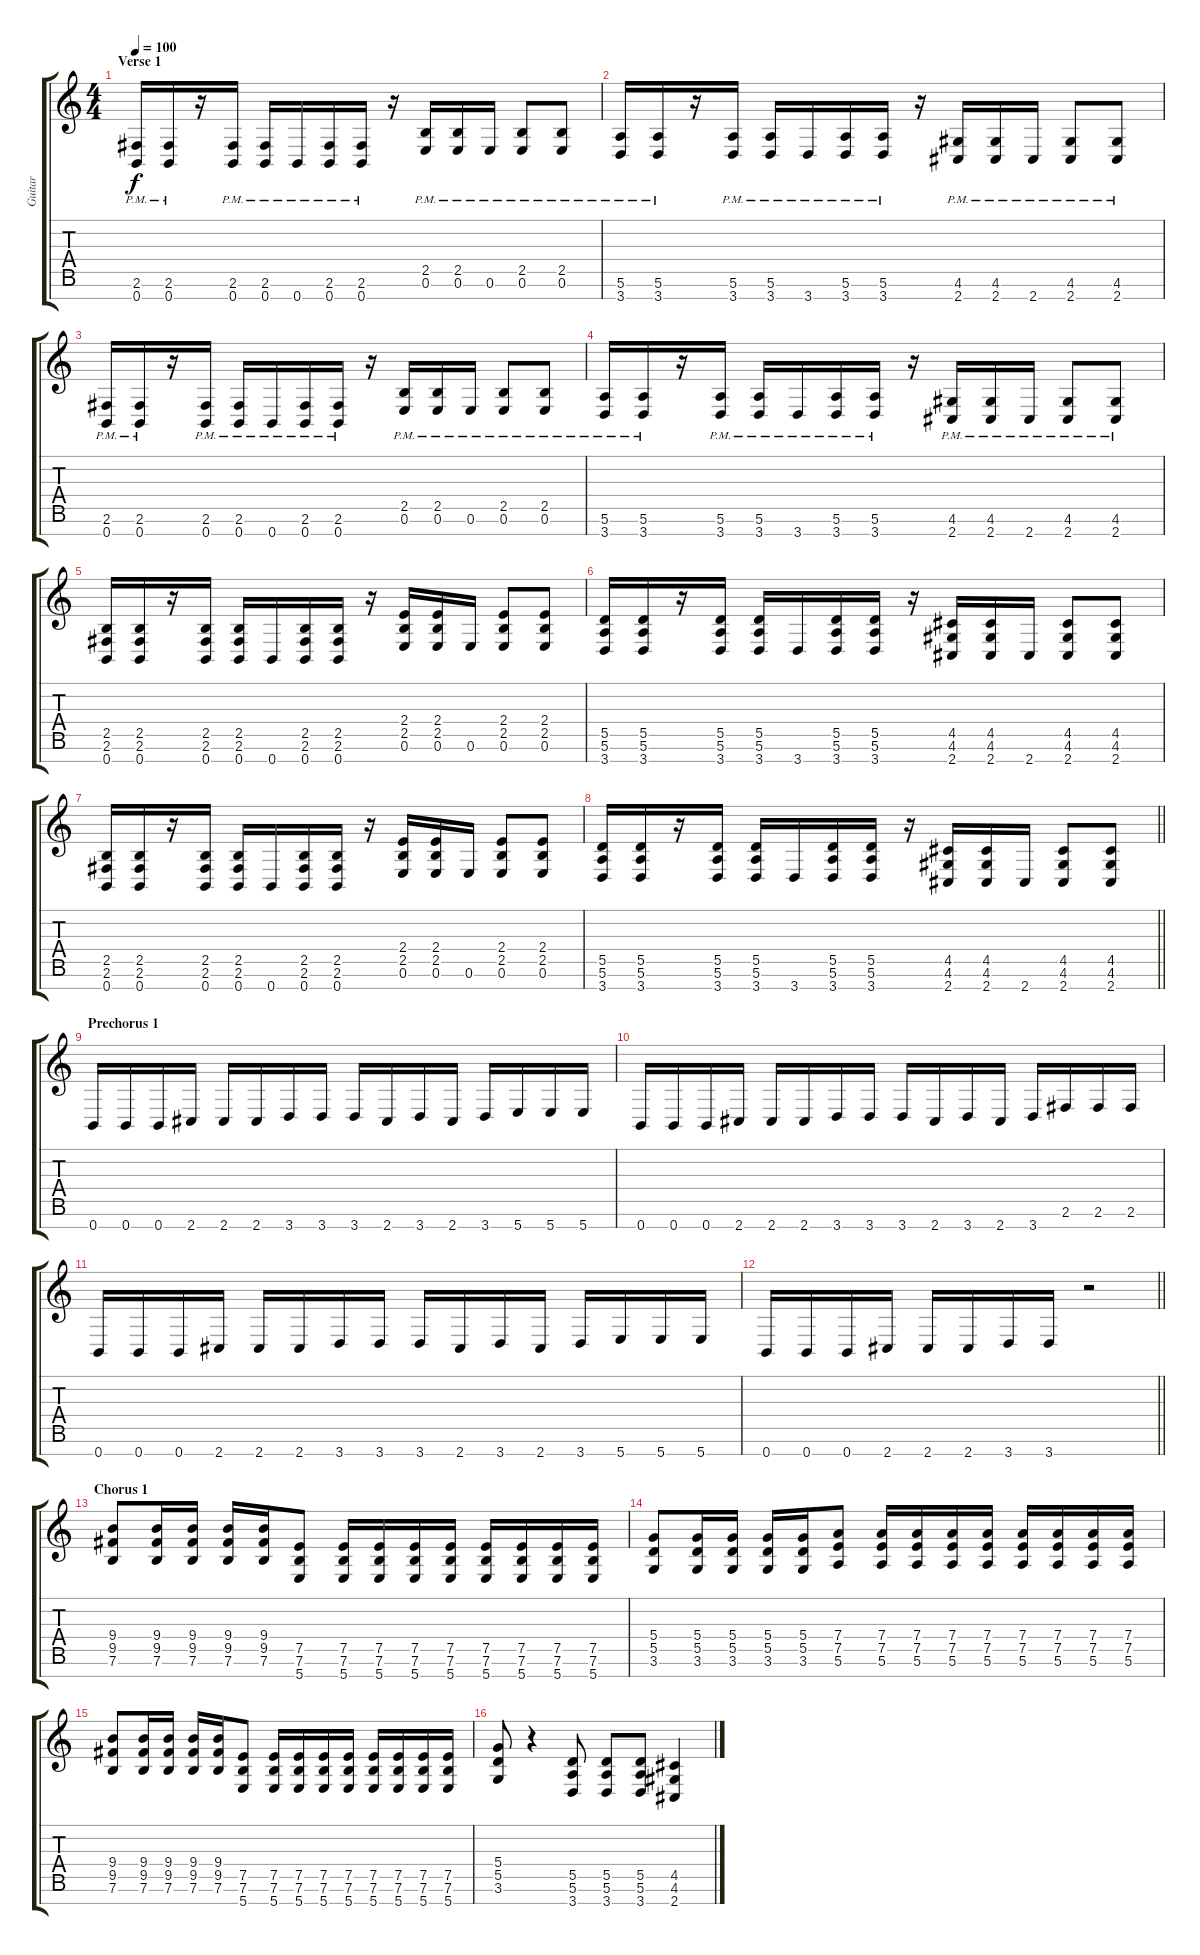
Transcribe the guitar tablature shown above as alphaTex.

\track ("Guitar" "Guitar") {instrument distortionguitar}
\staff {score tabs}
\tuning (E4 B3 G3 D3 A2 E2 B1) {hide}
\ts (4 4)
\section ("" "Verse 1")
\tempo 100
\clef g2
\ks c
(2.6{pm} 0.7{pm}).16{dy f balance 16} (2.6{pm} 0.7{pm}).16 r.16 (2.6{pm} 0.7{pm}).16 (2.6{pm} 0.7{pm}).16 0.7{pm}.16 (2.6{pm} 0.7{pm}).16 (2.6{pm} 0.7{pm}).16 r.16 (2.5{pm} 0.6{pm}).16 (2.5{pm} 0.6{pm}).16 0.6{pm}.16 (2.5{pm} 0.6{pm}).8 (2.5{pm} 0.6{pm}).8 |
(5.6{pm} 3.7{pm}).16 (5.6{pm} 3.7{pm}).16 r.16 (5.6{pm} 3.7{pm}).16 (5.6{pm} 3.7{pm}).16 3.7{pm}.16 (5.6{pm} 3.7{pm}).16 (5.6{pm} 3.7{pm}).16 r.16 (4.6{pm} 2.7{pm}).16 (4.6{pm} 2.7{pm}).16 2.7{pm}.16 (4.6{pm} 2.7{pm}).8 (4.6{pm} 2.7{pm}).8 |
(2.6{pm} 0.7{pm}).16 (2.6{pm} 0.7{pm}).16 r.16 (2.6{pm} 0.7{pm}).16 (2.6{pm} 0.7{pm}).16 0.7{pm}.16 (2.6{pm} 0.7{pm}).16 (2.6{pm} 0.7{pm}).16 r.16 (2.5{pm} 0.6{pm}).16 (2.5{pm} 0.6{pm}).16 0.6{pm}.16 (2.5{pm} 0.6{pm}).8 (2.5{pm} 0.6{pm}).8 |
(5.6{pm} 3.7{pm}).16 (5.6{pm} 3.7{pm}).16 r.16 (5.6{pm} 3.7{pm}).16 (5.6{pm} 3.7{pm}).16 3.7{pm}.16 (5.6{pm} 3.7{pm}).16 (5.6{pm} 3.7{pm}).16 r.16 (4.6{pm} 2.7{pm}).16 (4.6{pm} 2.7{pm}).16 2.7{pm}.16 (4.6{pm} 2.7{pm}).8 (4.6{pm} 2.7{pm}).8 |
(2.5 2.6 0.7).16 (2.5 2.6 0.7).16 r.16 (2.5 2.6 0.7).16 (2.5 2.6 0.7).16 0.7.16 (2.5 2.6 0.7).16 (2.5 2.6 0.7).16 r.16 (2.4 2.5 0.6).16 (2.4 2.5 0.6).16 0.6.16 (2.4 2.5 0.6).8 (2.4 2.5 0.6).8 |
(5.5 5.6 3.7).16 (5.5 5.6 3.7).16 r.16 (5.5 5.6 3.7).16 (5.5 5.6 3.7).16 3.7.16 (5.5 5.6 3.7).16 (5.5 5.6 3.7).16 r.16 (4.5 4.6 2.7).16 (4.5 4.6 2.7).16 2.7.16 (4.5 4.6 2.7).8 (4.5 4.6 2.7).8 |
(2.5 2.6 0.7).16 (2.5 2.6 0.7).16 r.16 (2.5 2.6 0.7).16 (2.5 2.6 0.7).16 0.7.16 (2.5 2.6 0.7).16 (2.5 2.6 0.7).16 r.16 (2.4 2.5 0.6).16 (2.4 2.5 0.6).16 0.6.16 (2.4 2.5 0.6).8 (2.4 2.5 0.6).8 |
\barLineRight lightlight
(5.5 5.6 3.7).16 (5.5 5.6 3.7).16 r.16 (5.5 5.6 3.7).16 (5.5 5.6 3.7).16 3.7.16 (5.5 5.6 3.7).16 (5.5 5.6 3.7).16 r.16 (4.5 4.6 2.7).16 (4.5 4.6 2.7).16 2.7.16 (4.5 4.6 2.7).8 (4.5 4.6 2.7).8 |
\section ("" "Prechorus 1")
0.7.16 0.7.16 0.7.16 2.7.16 2.7.16 2.7.16 3.7.16 3.7.16 3.7.16 2.7.16 3.7.16 2.7.16 3.7.16 5.7.16 5.7.16 5.7.16 |
0.7.16 0.7.16 0.7.16 2.7.16 2.7.16 2.7.16 3.7.16 3.7.16 3.7.16 2.7.16 3.7.16 2.7.16 3.7.16 2.6.16 2.6.16 2.6.16 |
0.7.16 0.7.16 0.7.16 2.7.16 2.7.16 2.7.16 3.7.16 3.7.16 3.7.16 2.7.16 3.7.16 2.7.16 3.7.16 5.7.16 5.7.16 5.7.16 |
\barLineRight lightlight
0.7.16 0.7.16 0.7.16 2.7.16 2.7.16 2.7.16 3.7.16 3.7.16 r.2 |
\section ("" "Chorus 1")
(9.4 9.5 7.6).8{balance 8} (9.4 9.5 7.6).16 (9.4 9.5 7.6).16 (9.4 9.5 7.6).16 (9.4 9.5 7.6).16 (7.5 7.6 5.7).8 (7.5 7.6 5.7).16 (7.5 7.6 5.7).16 (7.5 7.6 5.7).16 (7.5 7.6 5.7).16 (7.5 7.6 5.7).16 (7.5 7.6 5.7).16 (7.5 7.6 5.7).16 (7.5 7.6 5.7).16 |
(5.4 5.5 3.6).8 (5.4 5.5 3.6).16 (5.4 5.5 3.6).16 (5.4 5.5 3.6).16 (5.4 5.5 3.6).16 (7.4 7.5 5.6).8 (7.4 7.5 5.6).16 (7.4 7.5 5.6).16 (7.4 7.5 5.6).16 (7.4 7.5 5.6).16 (7.4 7.5 5.6).16 (7.4 7.5 5.6).16 (7.4 7.5 5.6).16 (7.4 7.5 5.6).16 |
(9.4 9.5 7.6).8 (9.4 9.5 7.6).16 (9.4 9.5 7.6).16 (9.4 9.5 7.6).16 (9.4 9.5 7.6).16 (7.5 7.6 5.7).8 (7.5 7.6 5.7).16 (7.5 7.6 5.7).16 (7.5 7.6 5.7).16 (7.5 7.6 5.7).16 (7.5 7.6 5.7).16 (7.5 7.6 5.7).16 (7.5 7.6 5.7).16 (7.5 7.6 5.7).16 |
(5.4 5.5 3.6).8 r.4 (5.5 5.6 3.7).8 (5.5 5.6 3.7).8 (5.5 5.6 3.7).8 (4.5 4.6 2.7).4
